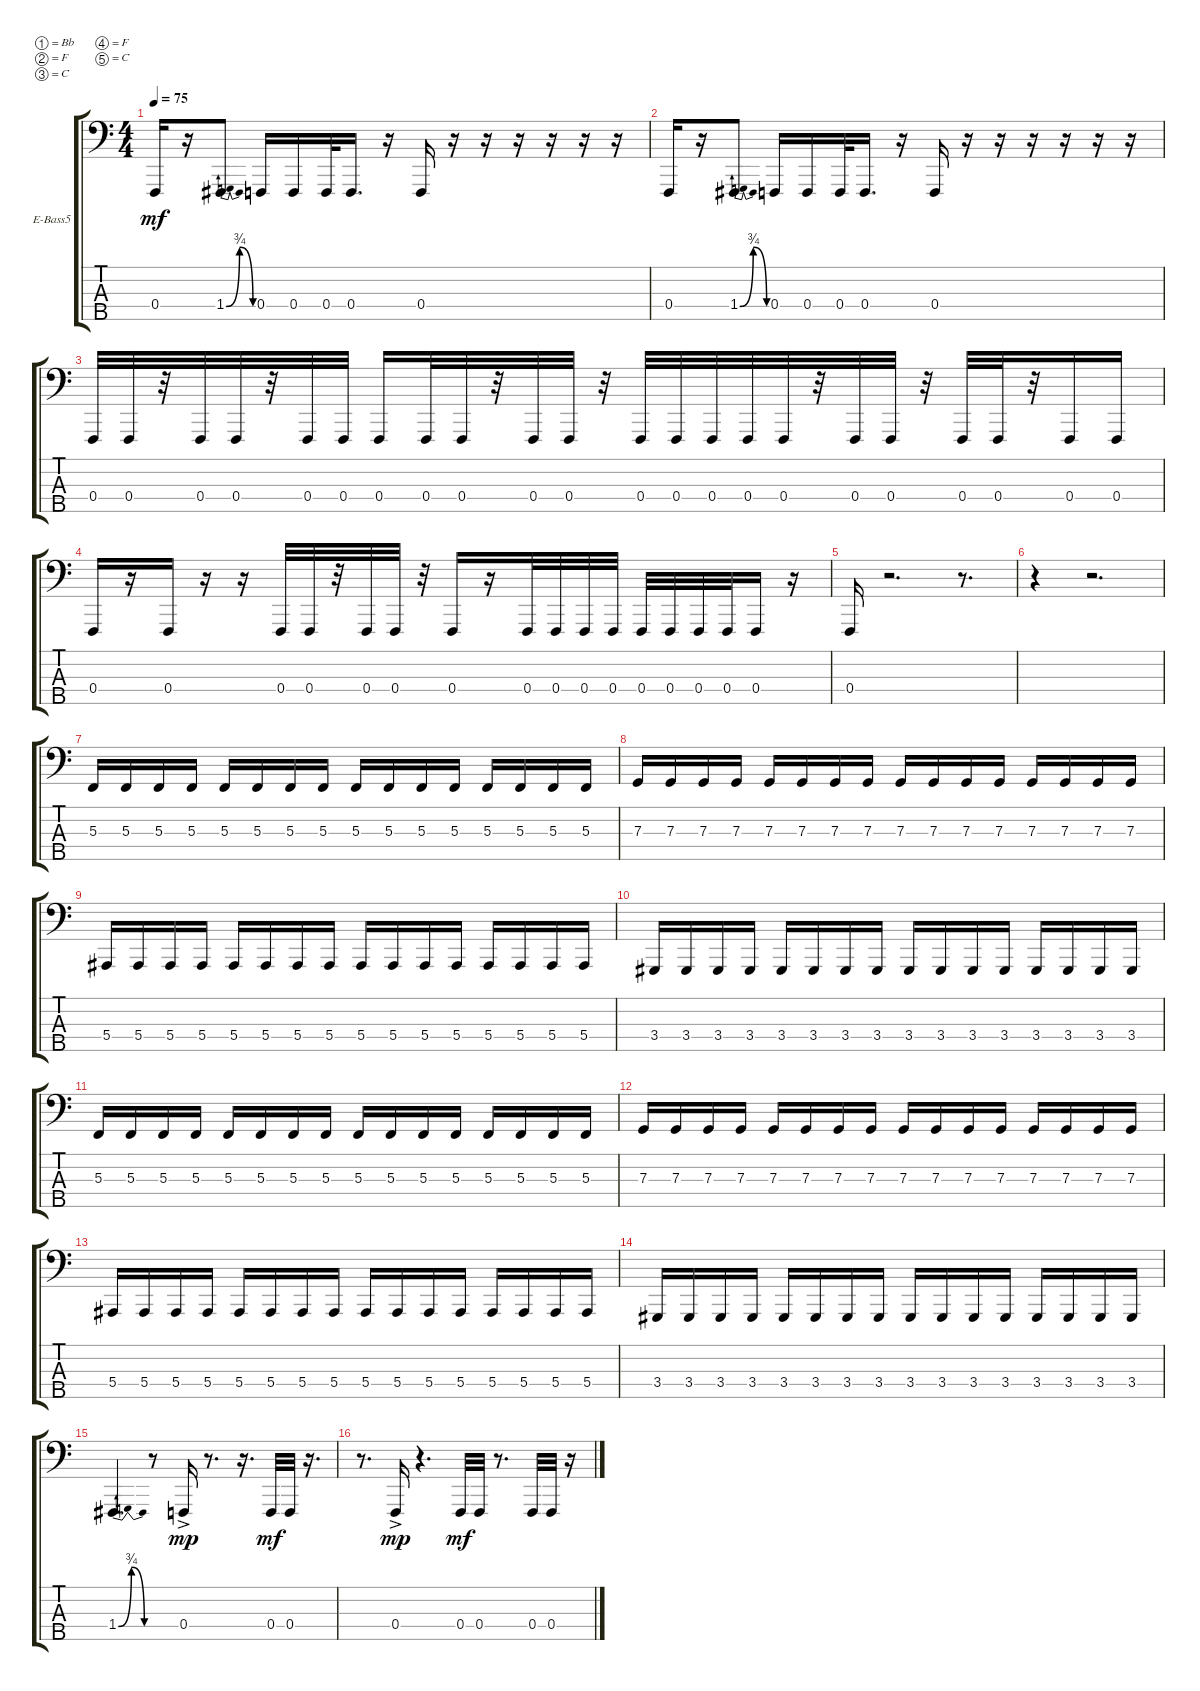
\bracketExtendMode groupsimilarinstruments
\firstSystemTrackNameOrientation horizontal
\otherSystemsTrackNameOrientation horizontal
\track ("bass" "E-Bass5") {instrument electricbassfinger}
\staff {score tabs}
\tuning (Bb1 F1 C1 F0 C0)
\ts (4 4)
\beaming (8 2 2 2 2)
\tempo 75
\clef f4
\ks c
0.4.16{dy mf instrument electricbassfinger} r.16 1.4{be (bendrelease 0 0 30 3 30 3 60 0)}.8 0.4.16 0.4.16 0.4.32 0.4.16{d} r.16 0.4.16 r.16 r.16 r.16 r.16 r.16 r.16 |
0.4.16 r.16 1.4{be (bendrelease 0 0 30 3 30 3 60 0)}.8 0.4.16 0.4.16 0.4.32 0.4.16{d} r.16 0.4.16 r.16 r.16 r.16 r.16 r.16 r.16 |
0.4.32 0.4.32 r.32 0.4.32 0.4.32 r.32 0.4.32 0.4.32 0.4.16 0.4.32 0.4.32 r.32 0.4.32 0.4.32 r.32 0.4.32 0.4.32 0.4.32 0.4.32 0.4.32 r.32 0.4.32 0.4.32 r.32 0.4.32 0.4.32 r.32 0.4.16 0.4.16 |
0.4.16 r.16 0.4.16 r.16 r.16 0.4.32 0.4.32 r.32 0.4.32 0.4.32 r.32 0.4.16 r.16 0.4.32 0.4.32 0.4.32 0.4.32 0.4.32 0.4.32 0.4.32 0.4.32 0.4.16 r.16 |
0.4.16 r.2{d} r.8{d} |
r.4 r.2{d} |
5.3.16 5.3.16 5.3.16 5.3.16 5.3.16 5.3.16 5.3.16 5.3.16 5.3.16 5.3.16 5.3.16 5.3.16 5.3.16 5.3.16 5.3.16 5.3.16 |
7.3.16 7.3.16 7.3.16 7.3.16 7.3.16 7.3.16 7.3.16 7.3.16 7.3.16 7.3.16 7.3.16 7.3.16 7.3.16 7.3.16 7.3.16 7.3.16 |
5.4.16 5.4.16 5.4.16 5.4.16 5.4.16 5.4.16 5.4.16 5.4.16 5.4.16 5.4.16 5.4.16 5.4.16 5.4.16 5.4.16 5.4.16 5.4.16 |
3.4.16 3.4.16 3.4.16 3.4.16 3.4.16 3.4.16 3.4.16 3.4.16 3.4.16 3.4.16 3.4.16 3.4.16 3.4.16 3.4.16 3.4.16 3.4.16 |
5.3.16 5.3.16 5.3.16 5.3.16 5.3.16 5.3.16 5.3.16 5.3.16 5.3.16 5.3.16 5.3.16 5.3.16 5.3.16 5.3.16 5.3.16 5.3.16 |
7.3.16 7.3.16 7.3.16 7.3.16 7.3.16 7.3.16 7.3.16 7.3.16 7.3.16 7.3.16 7.3.16 7.3.16 7.3.16 7.3.16 7.3.16 7.3.16 |
5.4.16 5.4.16 5.4.16 5.4.16 5.4.16 5.4.16 5.4.16 5.4.16 5.4.16 5.4.16 5.4.16 5.4.16 5.4.16 5.4.16 5.4.16 5.4.16 |
3.4.16 3.4.16 3.4.16 3.4.16 3.4.16 3.4.16 3.4.16 3.4.16 3.4.16 3.4.16 3.4.16 3.4.16 3.4.16 3.4.16 3.4.16 3.4.16 |
1.4{be (bendrelease 0 0 30 3 30 3 60 0)}.4{d} r.8 0.4{ac}.16{dy mp} r.8{d} r.16{d} 0.4.32{dy mf} 0.4.32 r.16{d} |
r.8{d} 0.4{ac}.16{dy mp} r.4{d} 0.4.32{dy mf} 0.4.32 r.8{d} 0.4.32 0.4.32 r.16
